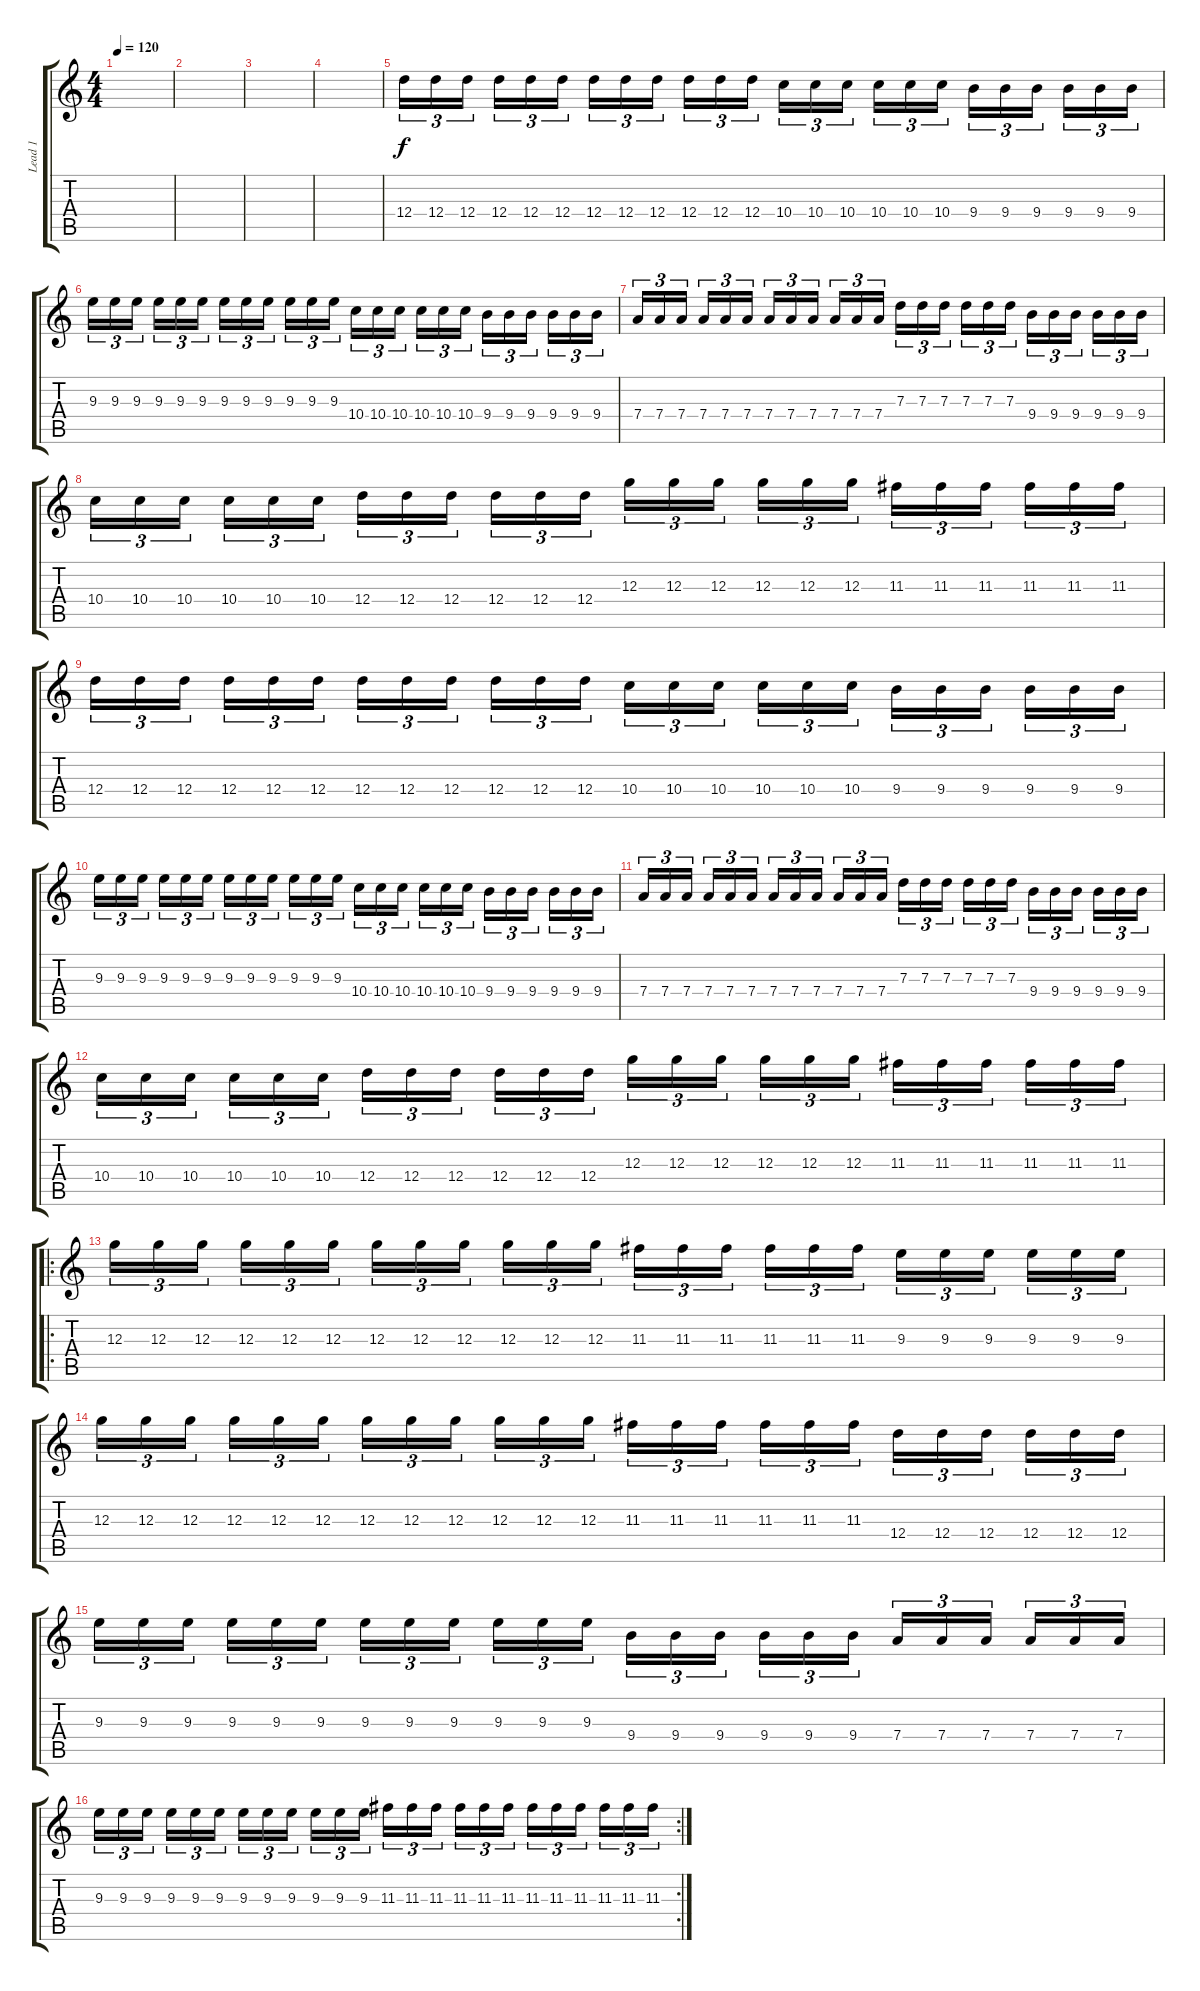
\track ("Lead 1" "Lead 1") {instrument distortionguitar}
\staff {score tabs}
\tuning (E4 B3 G3 D3 A2 E2) {hide}
\ts (4 4)
\tempo 120
\clef g2
\ks c
|
|
|
|
12.4.16{tu (3 2) volume 13 balance 12} 12.4.16{tu (3 2)} 12.4.16{tu (3 2) beam splitsecondary} 12.4.16{tu (3 2)} 12.4.16{tu (3 2)} 12.4.16{tu (3 2)} 12.4.16{tu (3 2)} 12.4.16{tu (3 2)} 12.4.16{tu (3 2) beam splitsecondary} 12.4.16{tu (3 2)} 12.4.16{tu (3 2)} 12.4.16{tu (3 2)} 10.4.16{tu (3 2)} 10.4.16{tu (3 2)} 10.4.16{tu (3 2) beam splitsecondary} 10.4.16{tu (3 2)} 10.4.16{tu (3 2)} 10.4.16{tu (3 2)} 9.4.16{tu (3 2)} 9.4.16{tu (3 2)} 9.4.16{tu (3 2) beam splitsecondary} 9.4.16{tu (3 2)} 9.4.16{tu (3 2)} 9.4.16{tu (3 2)} |
9.3.16{tu (3 2)} 9.3.16{tu (3 2)} 9.3.16{tu (3 2) beam splitsecondary} 9.3.16{tu (3 2)} 9.3.16{tu (3 2)} 9.3.16{tu (3 2)} 9.3.16{tu (3 2)} 9.3.16{tu (3 2)} 9.3.16{tu (3 2) beam splitsecondary} 9.3.16{tu (3 2)} 9.3.16{tu (3 2)} 9.3.16{tu (3 2)} 10.4.16{tu (3 2)} 10.4.16{tu (3 2)} 10.4.16{tu (3 2) beam splitsecondary} 10.4.16{tu (3 2)} 10.4.16{tu (3 2)} 10.4.16{tu (3 2)} 9.4.16{tu (3 2)} 9.4.16{tu (3 2)} 9.4.16{tu (3 2) beam splitsecondary} 9.4.16{tu (3 2)} 9.4.16{tu (3 2)} 9.4.16{tu (3 2)} |
7.4.16{tu (3 2)} 7.4.16{tu (3 2)} 7.4.16{tu (3 2) beam splitsecondary} 7.4.16{tu (3 2)} 7.4.16{tu (3 2)} 7.4.16{tu (3 2)} 7.4.16{tu (3 2)} 7.4.16{tu (3 2)} 7.4.16{tu (3 2) beam splitsecondary} 7.4.16{tu (3 2)} 7.4.16{tu (3 2)} 7.4.16{tu (3 2)} 7.3.16{tu (3 2)} 7.3.16{tu (3 2)} 7.3.16{tu (3 2) beam splitsecondary} 7.3.16{tu (3 2)} 7.3.16{tu (3 2)} 7.3.16{tu (3 2)} 9.4.16{tu (3 2)} 9.4.16{tu (3 2)} 9.4.16{tu (3 2) beam splitsecondary} 9.4.16{tu (3 2)} 9.4.16{tu (3 2)} 9.4.16{tu (3 2)} |
10.4.16{tu (3 2)} 10.4.16{tu (3 2)} 10.4.16{tu (3 2) beam splitsecondary} 10.4.16{tu (3 2)} 10.4.16{tu (3 2)} 10.4.16{tu (3 2)} 12.4.16{tu (3 2)} 12.4.16{tu (3 2)} 12.4.16{tu (3 2) beam splitsecondary} 12.4.16{tu (3 2)} 12.4.16{tu (3 2)} 12.4.16{tu (3 2)} 12.3.16{tu (3 2)} 12.3.16{tu (3 2)} 12.3.16{tu (3 2) beam splitsecondary} 12.3.16{tu (3 2)} 12.3.16{tu (3 2)} 12.3.16{tu (3 2)} 11.3.16{tu (3 2)} 11.3.16{tu (3 2)} 11.3.16{tu (3 2) beam splitsecondary} 11.3.16{tu (3 2)} 11.3.16{tu (3 2)} 11.3.16{tu (3 2)} |
12.4.16{tu (3 2) volume 13} 12.4.16{tu (3 2)} 12.4.16{tu (3 2) beam splitsecondary} 12.4.16{tu (3 2)} 12.4.16{tu (3 2)} 12.4.16{tu (3 2)} 12.4.16{tu (3 2)} 12.4.16{tu (3 2)} 12.4.16{tu (3 2) beam splitsecondary} 12.4.16{tu (3 2)} 12.4.16{tu (3 2)} 12.4.16{tu (3 2)} 10.4.16{tu (3 2)} 10.4.16{tu (3 2)} 10.4.16{tu (3 2) beam splitsecondary} 10.4.16{tu (3 2)} 10.4.16{tu (3 2)} 10.4.16{tu (3 2)} 9.4.16{tu (3 2)} 9.4.16{tu (3 2)} 9.4.16{tu (3 2) beam splitsecondary} 9.4.16{tu (3 2)} 9.4.16{tu (3 2)} 9.4.16{tu (3 2)} |
9.3.16{tu (3 2)} 9.3.16{tu (3 2)} 9.3.16{tu (3 2) beam splitsecondary} 9.3.16{tu (3 2)} 9.3.16{tu (3 2)} 9.3.16{tu (3 2)} 9.3.16{tu (3 2)} 9.3.16{tu (3 2)} 9.3.16{tu (3 2) beam splitsecondary} 9.3.16{tu (3 2)} 9.3.16{tu (3 2)} 9.3.16{tu (3 2)} 10.4.16{tu (3 2)} 10.4.16{tu (3 2)} 10.4.16{tu (3 2) beam splitsecondary} 10.4.16{tu (3 2)} 10.4.16{tu (3 2)} 10.4.16{tu (3 2)} 9.4.16{tu (3 2)} 9.4.16{tu (3 2)} 9.4.16{tu (3 2) beam splitsecondary} 9.4.16{tu (3 2)} 9.4.16{tu (3 2)} 9.4.16{tu (3 2)} |
7.4.16{tu (3 2)} 7.4.16{tu (3 2)} 7.4.16{tu (3 2) beam splitsecondary} 7.4.16{tu (3 2)} 7.4.16{tu (3 2)} 7.4.16{tu (3 2)} 7.4.16{tu (3 2)} 7.4.16{tu (3 2)} 7.4.16{tu (3 2) beam splitsecondary} 7.4.16{tu (3 2)} 7.4.16{tu (3 2)} 7.4.16{tu (3 2)} 7.3.16{tu (3 2)} 7.3.16{tu (3 2)} 7.3.16{tu (3 2) beam splitsecondary} 7.3.16{tu (3 2)} 7.3.16{tu (3 2)} 7.3.16{tu (3 2)} 9.4.16{tu (3 2)} 9.4.16{tu (3 2)} 9.4.16{tu (3 2) beam splitsecondary} 9.4.16{tu (3 2)} 9.4.16{tu (3 2)} 9.4.16{tu (3 2)} |
10.4.16{tu (3 2)} 10.4.16{tu (3 2)} 10.4.16{tu (3 2) beam splitsecondary} 10.4.16{tu (3 2)} 10.4.16{tu (3 2)} 10.4.16{tu (3 2)} 12.4.16{tu (3 2)} 12.4.16{tu (3 2)} 12.4.16{tu (3 2) beam splitsecondary} 12.4.16{tu (3 2)} 12.4.16{tu (3 2)} 12.4.16{tu (3 2)} 12.3.16{tu (3 2)} 12.3.16{tu (3 2)} 12.3.16{tu (3 2) beam splitsecondary} 12.3.16{tu (3 2)} 12.3.16{tu (3 2)} 12.3.16{tu (3 2)} 11.3.16{tu (3 2)} 11.3.16{tu (3 2)} 11.3.16{tu (3 2) beam splitsecondary} 11.3.16{tu (3 2)} 11.3.16{tu (3 2)} 11.3.16{tu (3 2)} |
\ro
12.3.16{tu (3 2)} 12.3.16{tu (3 2)} 12.3.16{tu (3 2) beam splitsecondary} 12.3.16{tu (3 2)} 12.3.16{tu (3 2)} 12.3.16{tu (3 2)} 12.3.16{tu (3 2)} 12.3.16{tu (3 2)} 12.3.16{tu (3 2) beam splitsecondary} 12.3.16{tu (3 2)} 12.3.16{tu (3 2)} 12.3.16{tu (3 2)} 11.3.16{tu (3 2)} 11.3.16{tu (3 2)} 11.3.16{tu (3 2) beam splitsecondary} 11.3.16{tu (3 2)} 11.3.16{tu (3 2)} 11.3.16{tu (3 2)} 9.3.16{tu (3 2)} 9.3.16{tu (3 2)} 9.3.16{tu (3 2) beam splitsecondary} 9.3.16{tu (3 2)} 9.3.16{tu (3 2)} 9.3.16{tu (3 2)} |
12.3.16{tu (3 2)} 12.3.16{tu (3 2)} 12.3.16{tu (3 2) beam splitsecondary} 12.3.16{tu (3 2)} 12.3.16{tu (3 2)} 12.3.16{tu (3 2)} 12.3.16{tu (3 2)} 12.3.16{tu (3 2)} 12.3.16{tu (3 2) beam splitsecondary} 12.3.16{tu (3 2)} 12.3.16{tu (3 2)} 12.3.16{tu (3 2)} 11.3.16{tu (3 2)} 11.3.16{tu (3 2)} 11.3.16{tu (3 2) beam splitsecondary} 11.3.16{tu (3 2)} 11.3.16{tu (3 2)} 11.3.16{tu (3 2)} 12.4.16{tu (3 2)} 12.4.16{tu (3 2)} 12.4.16{tu (3 2) beam splitsecondary} 12.4.16{tu (3 2)} 12.4.16{tu (3 2)} 12.4.16{tu (3 2)} |
9.3.16{tu (3 2)} 9.3.16{tu (3 2)} 9.3.16{tu (3 2) beam splitsecondary} 9.3.16{tu (3 2)} 9.3.16{tu (3 2)} 9.3.16{tu (3 2)} 9.3.16{tu (3 2)} 9.3.16{tu (3 2)} 9.3.16{tu (3 2) beam splitsecondary} 9.3.16{tu (3 2)} 9.3.16{tu (3 2)} 9.3.16{tu (3 2)} 9.4.16{tu (3 2)} 9.4.16{tu (3 2)} 9.4.16{tu (3 2) beam splitsecondary} 9.4.16{tu (3 2)} 9.4.16{tu (3 2)} 9.4.16{tu (3 2)} 7.4.16{tu (3 2)} 7.4.16{tu (3 2)} 7.4.16{tu (3 2) beam splitsecondary} 7.4.16{tu (3 2)} 7.4.16{tu (3 2)} 7.4.16{tu (3 2)} |
\rc 2
9.3.16{tu (3 2)} 9.3.16{tu (3 2)} 9.3.16{tu (3 2) beam splitsecondary} 9.3.16{tu (3 2)} 9.3.16{tu (3 2)} 9.3.16{tu (3 2)} 9.3.16{tu (3 2)} 9.3.16{tu (3 2)} 9.3.16{tu (3 2) beam splitsecondary} 9.3.16{tu (3 2)} 9.3.16{tu (3 2)} 9.3.16{tu (3 2)} 11.3.16{tu (3 2)} 11.3.16{tu (3 2)} 11.3.16{tu (3 2) beam splitsecondary} 11.3.16{tu (3 2)} 11.3.16{tu (3 2)} 11.3.16{tu (3 2)} 11.3.16{tu (3 2)} 11.3.16{tu (3 2)} 11.3.16{tu (3 2) beam splitsecondary} 11.3.16{tu (3 2)} 11.3.16{tu (3 2)} 11.3.16{tu (3 2)}
